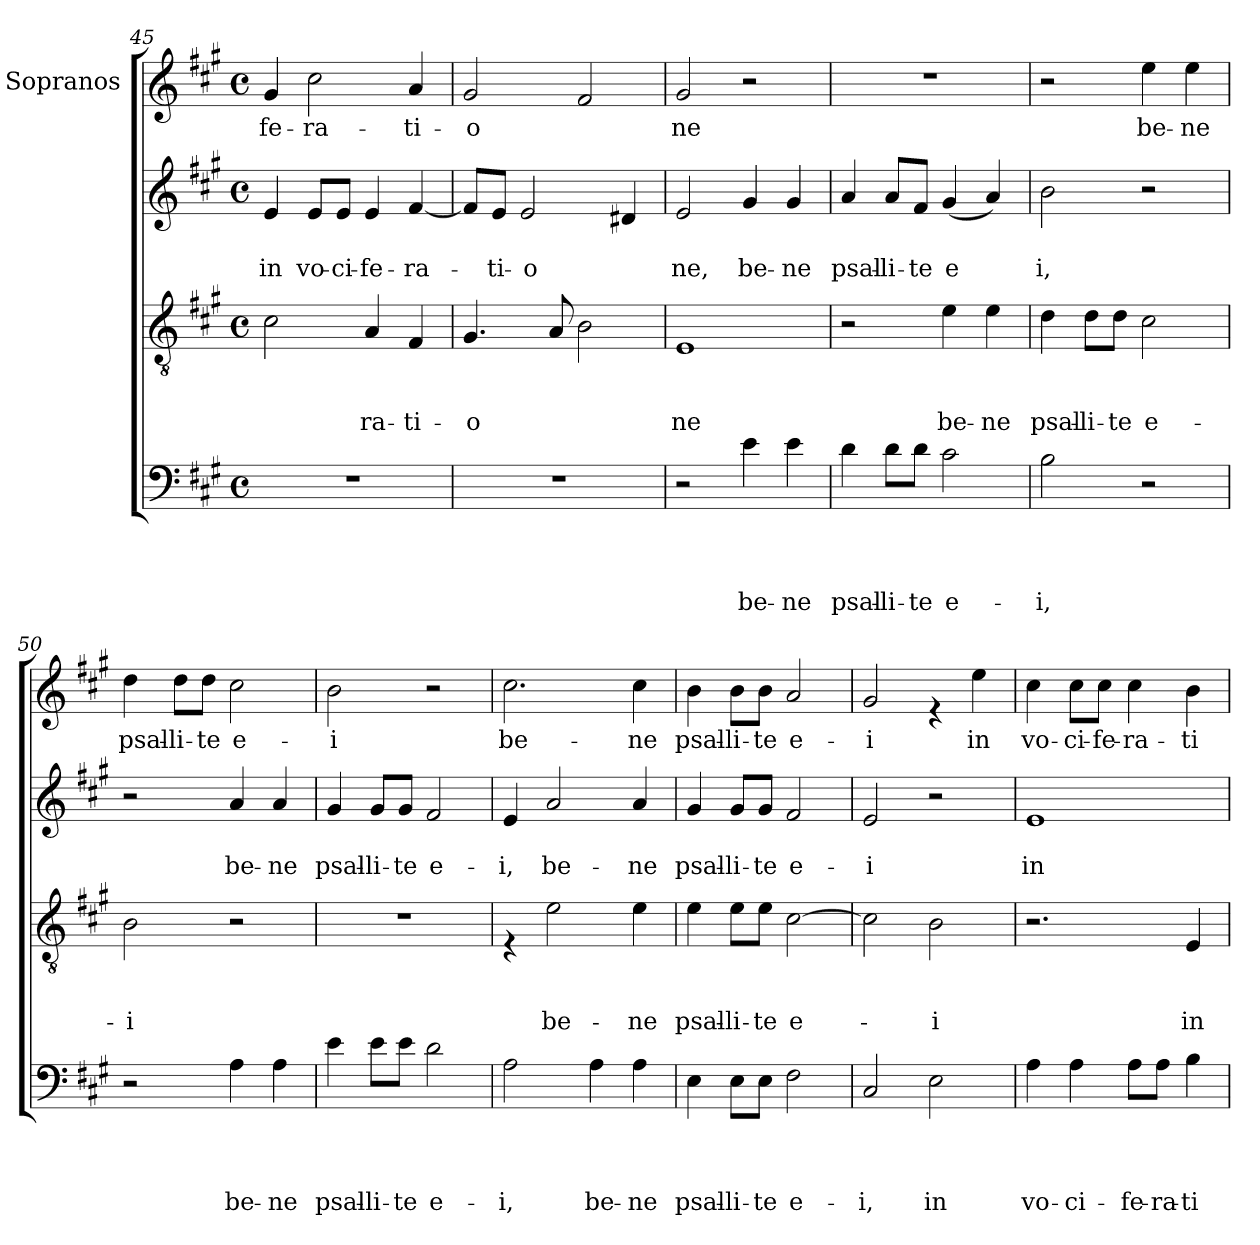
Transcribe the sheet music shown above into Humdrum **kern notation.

**kern	**text	**text	**text	**text	**kern	**text	**text	**text	**kern	**text	**text	**kern	**text
*part4	*part4	*part4	*part4	*part4	*part3	*part3	*part3	*part3	*part2	*part2	*part2	*part1	*part1
*staff4	*staff4	*staff4	*staff4	*staff4	*staff3	*staff3	*staff3	*staff3	*staff2	*staff2	*staff2	*staff1	*staff1
*	*	*	*	*	*	*	*	*	*	*	*	*I"Sopranos	*
*clefF4	*	*	*	*	*clefGv2	*	*	*	*clefG2	*	*	*clefG2	*
*k[f#c#g#]	*	*	*	*	*k[f#c#g#]	*	*	*	*k[f#c#g#]	*	*	*k[f#c#g#]	*
*A:	*	*	*	*	*A:	*	*	*	*A:	*	*	*A:	*
*M4/4	*	*	*	*	*M4/4	*	*	*	*M4/4	*	*	*M4/4	*
*met(c)	*	*	*	*	*met(c)	*	*	*	*met(c)	*	*	*met(c)	*
=45	=45	=45	=45	=45	=45	=45	=45	=45	=45	=45	=45	=45	=45
!	!	!	!	!	!	!	!	!	!	!	!LO:LY:b	!	!LO:LY:b
1r	.	.	.	.	2c#\	.	.	.	4e/	.	in	4g#/	-fe-
!	!	!	!	!	!	!	!	!	!	!	!LO:LY:b	!	!LO:LY:b
.	.	.	.	.	.	.	.	.	8e/L	.	vo-	2cc#\	-ra-
!	!	!	!	!	!	!	!	!	!	!	!LO:LY:b	!	!
.	.	.	.	.	.	.	.	.	8e/J	.	-ci-	.	.
!	!	!	!	!	!	!	!	!LO:LY:b	!	!	!LO:LY:b	!	!
.	.	.	.	.	4A/	.	.	ra-	4e/	.	-fe-	.	.
!	!	!	!	!	!	!	!	!LO:LY:b	!	!	!LO:LY:b	!	!LO:LY:b
.	.	.	.	.	4F#/	.	.	-ti-	[<4f#/	.	-ra-	4a/	-ti-
!!LO:LB:g=z
=46	=46	=46	=46	=46	=46	=46	=46	=46	=46	=46	=46	=46	=46
!	!	!	!	!	!	!	!	!LO:LY:b	!	!	!	!	!LO:LY:b
1r	.	.	.	.	4.G#/	.	.	-o	8f#/L]	.	.	2g#/	-o
!	!	!	!	!	!	!	!	!	!	!	!LO:LY:b	!	!
.	.	.	.	.	.	.	.	.	8e/J	.	-ti-	.	.
!	!	!	!	!	!	!	!	!	!	!	!LO:LY:b	!	!
.	.	.	.	.	.	.	.	.	2e/	.	-o	.	.
.	.	.	.	.	8A/	.	.	.	.	.	.	.	.
.	.	.	.	.	2B\	.	.	.	.	.	.	2f#/	.
.	.	.	.	.	.	.	.	.	4d#X/	.	.	.	.
=47	=47	=47	=47	=47	=47	=47	=47	=47	=47	=47	=47	=47	=47
!	!	!	!	!	!	!	!	!LO:LY:b	!	!	!LO:LY:b	!	!LO:LY:b
2r	.	.	.	.	1E	.	.	ne	2e/	.	ne,	2g#/	ne
!	!	!	!	!LO:LY:b	!	!	!	!	!	!	!LO:LY:b	!	!
4e\	.	.	.	be-	.	.	.	.	4g#/	.	be-	2r	.
!	!	!	!	!LO:LY:b	!	!	!	!	!	!	!LO:LY:b	!	!
4e\	.	.	.	-ne	.	.	.	.	4g#/	.	-ne	.	.
=48	=48	=48	=48	=48	=48	=48	=48	=48	=48	=48	=48	=48	=48
!	!	!	!	!LO:LY:b	!	!	!	!	!	!	!LO:LY:b	!	!
4d\	.	.	.	psal-	2r	.	.	.	4a/	.	psal-	1r	.
!	!	!	!	!LO:LY:b	!	!	!	!	!	!	!LO:LY:b	!	!
8d\L	.	.	.	-li-	.	.	.	.	8a/L	.	-li-	.	.
!	!	!	!	!LO:LY:b	!	!	!	!	!	!	!LO:LY:b	!	!
8d\J	.	.	.	-te	.	.	.	.	8f#/J	.	-te	.	.
!	!	!	!	!LO:LY:b	!	!	!	!LO:LY:b	!	!	!LO:LY:b	!	!
2c#\	.	.	.	e-	4e\	.	.	be-	(<4g#/	.	e	.	.
!	!	!	!	!	!	!	!	!LO:LY:b	!	!	!	!	!
.	.	.	.	.	4e\	.	.	-ne	4a/)	.	.	.	.
=49	=49	=49	=49	=49	=49	=49	=49	=49	=49	=49	=49	=49	=49
!	!	!	!	!LO:LY:b	!	!	!	!LO:LY:b	!	!	!LO:LY:b	!	!
2B\	.	.	.	-i,	4d\	.	.	psal-	2b\	.	i,	2r	.
!	!	!	!	!	!	!	!	!LO:LY:b	!	!	!	!	!
.	.	.	.	.	8d\L	.	.	-li-	.	.	.	.	.
!	!	!	!	!	!	!	!	!LO:LY:b	!	!	!	!	!
.	.	.	.	.	8d\J	.	.	-te	.	.	.	.	.
!	!	!	!	!	!	!	!	!LO:LY:b	!	!	!	!	!LO:LY:b
2r	.	.	.	.	2c#\	.	.	e-	2r	.	.	4ee\	be-
!	!	!	!	!	!	!	!	!	!	!	!	!	!LO:LY:b
.	.	.	.	.	.	.	.	.	.	.	.	4ee\	-ne
!!LO:PB:g=z
=50	=50	=50	=50	=50	=50	=50	=50	=50	=50	=50	=50	=50	=50
!	!	!	!	!	!	!	!	!LO:LY:b	!	!	!	!	!LO:LY:b
2r	.	.	.	.	2B\	.	.	-i	2r	.	.	4dd\	psal-
!	!	!	!	!	!	!	!	!	!	!	!	!	!LO:LY:b
.	.	.	.	.	.	.	.	.	.	.	.	8dd\L	-li-
!	!	!	!	!	!	!	!	!	!	!	!	!	!LO:LY:b
.	.	.	.	.	.	.	.	.	.	.	.	8dd\J	-te
!	!	!	!	!LO:LY:b	!	!	!	!	!	!	!LO:LY:b	!	!LO:LY:b
4A\	.	.	.	be-	2r	.	.	.	4a/	.	be-	2cc#\	e-
!	!	!	!	!LO:LY:b	!	!	!	!	!	!	!LO:LY:b	!	!
4A\	.	.	.	-ne	.	.	.	.	4a/	.	-ne	.	.
=51	=51	=51	=51	=51	=51	=51	=51	=51	=51	=51	=51	=51	=51
!	!	!	!	!LO:LY:b	!	!	!	!	!	!	!LO:LY:b	!	!LO:LY:b
4e\	.	.	.	psal-	1r	.	.	.	4g#/	.	psal-	2b\	-i
!	!	!	!	!LO:LY:b	!	!	!	!	!	!	!LO:LY:b	!	!
8e\L	.	.	.	-li-	.	.	.	.	8g#/L	.	-li-	.	.
!	!	!	!	!LO:LY:b	!	!	!	!	!	!	!LO:LY:b	!	!
8e\J	.	.	.	-te	.	.	.	.	8g#/J	.	-te	.	.
!	!	!	!	!LO:LY:b	!	!	!	!	!	!	!LO:LY:b	!	!
2d\	.	.	.	e-	.	.	.	.	2f#/	.	e-	2r	.
=52	=52	=52	=52	=52	=52	=52	=52	=52	=52	=52	=52	=52	=52
!	!	!	!	!LO:LY:b	!	!	!	!	!	!	!LO:LY:b	!	!LO:LY:b
2A\	.	.	.	-i,	4rE	.	.	.	4e/	.	-i,	2.cc#\	be-
!	!	!	!	!	!	!	!	!LO:LY:b	!	!	!LO:LY:b	!	!
.	.	.	.	.	2e\	.	.	be-	2a/	.	be-	.	.
!	!	!	!	!LO:LY:b	!	!	!	!	!	!	!	!	!
4A\	.	.	.	be-	.	.	.	.	.	.	.	.	.
!	!	!	!	!LO:LY:b	!	!	!	!LO:LY:b	!	!	!LO:LY:b	!	!LO:LY:b
4A\	.	.	.	-ne	4e\	.	.	-ne	4a/	.	-ne	4cc#\	-ne
=53	=53	=53	=53	=53	=53	=53	=53	=53	=53	=53	=53	=53	=53
!	!	!	!	!LO:LY:b	!	!	!	!LO:LY:b	!	!	!LO:LY:b	!	!LO:LY:b
4E\	.	.	.	psal-	4e\	.	.	psal-	4g#/	.	psal-	4b\	psal-
!	!	!	!	!LO:LY:b	!	!	!	!LO:LY:b	!	!	!LO:LY:b	!	!LO:LY:b
8E\L	.	.	.	-li-	8e\L	.	.	-li-	8g#/L	.	-li-	8b\L	-li-
!	!	!	!	!LO:LY:b	!	!	!	!LO:LY:b	!	!	!LO:LY:b	!	!LO:LY:b
8E\J	.	.	.	-te	8e\J	.	.	-te	8g#/J	.	-te	8b\J	-te
!	!	!	!	!LO:LY:b	!	!	!	!LO:LY:b	!	!	!LO:LY:b	!	!LO:LY:b
2F#\	.	.	.	e-	[>2c#\	.	.	e-	2f#/	.	e-	2a/	e-
!!LO:LB:g=z
=54	=54	=54	=54	=54	=54	=54	=54	=54	=54	=54	=54	=54	=54
!	!	!	!	!LO:LY:b	!	!	!	!	!	!	!LO:LY:b	!	!LO:LY:b
2C#/	.	.	.	-i,	2c#\]	.	.	.	2e/	.	-i	2g#/	-i
!	!	!	!	!LO:LY:b	!	!	!	!LO:LY:b	!	!	!	!	!
2E\	.	.	.	in	2B\	.	.	-i	2r	.	.	4re	.
!	!	!	!	!	!	!	!	!	!	!	!	!	!LO:LY:b
.	.	.	.	.	.	.	.	.	.	.	.	4ee\	in
=55	=55	=55	=55	=55	=55	=55	=55	=55	=55	=55	=55	=55	=55
!	!	!	!	!LO:LY:b	!	!	!	!	!	!	!LO:LY:b	!	!LO:LY:b
4A\	.	.	.	vo-	2.r	.	.	.	1e	.	in	4cc#\	vo-
!	!	!	!	!LO:LY:b	!	!	!	!	!	!	!	!	!LO:LY:b
4A\	.	.	.	-ci-	.	.	.	.	.	.	.	8cc#\L	-ci-
!	!	!	!	!	!	!	!	!	!	!	!	!	!LO:LY:b
.	.	.	.	.	.	.	.	.	.	.	.	8cc#\J	-fe-
!	!	!	!	!LO:LY:b	!	!	!	!	!	!	!	!	!LO:LY:b
8A\L	.	.	.	-fe-	.	.	.	.	.	.	.	4cc#\	-ra-
!	!	!	!	!LO:LY:b	!	!	!	!	!	!	!	!	!
8A\J	.	.	.	-ra-	.	.	.	.	.	.	.	.	.
!	!	!	!	!LO:LY:b	!	!	!	!LO:LY:b	!	!	!	!	!LO:LY:b
4B\	.	.	.	-ti-	4E/	.	.	in	.	.	.	4b\	-ti-
=	=	=	=	=	=	=	=	=	=	=	=	=	=
*-	*-	*-	*-	*-	*-	*-	*-	*-	*-	*-	*-	*-	*-
